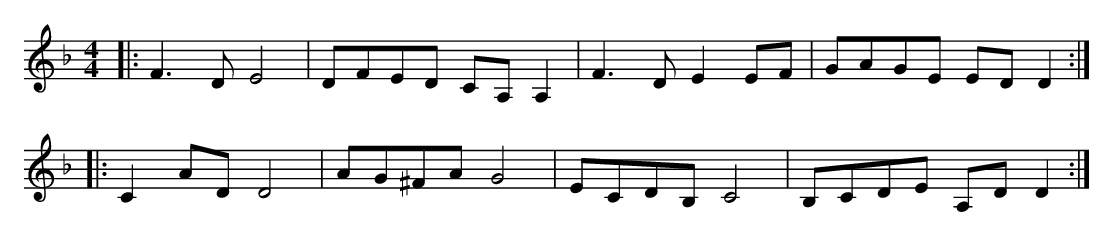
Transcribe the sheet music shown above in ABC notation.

X:1
M:4/4
K:Dmin
|:F3D E4|DFED CA,A,2|F3D E2EF|GAGE EDD2:|
|:C2AD D4|AG^FA G4|ECDB, C4|B,CDE A,DD2:|
